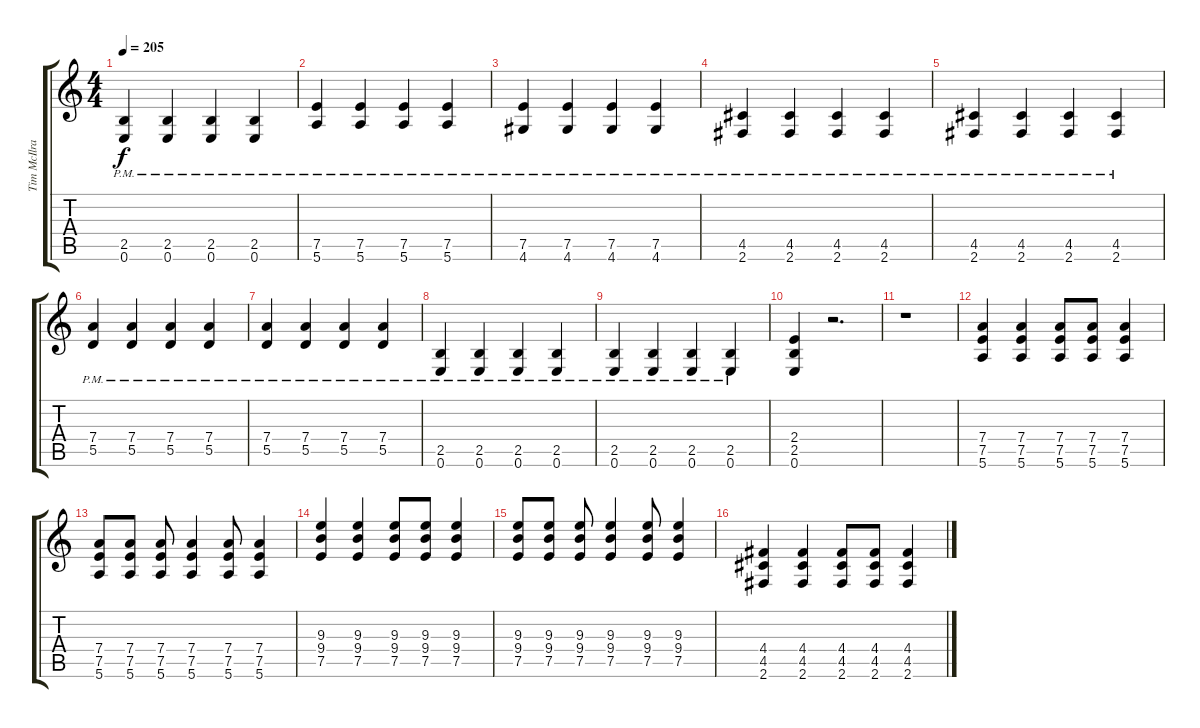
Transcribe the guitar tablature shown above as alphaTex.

\track ("Tim McIlrath" "Tim McIlra") {instrument distortionguitar}
\staff {score tabs}
\tuning (E4 B3 G3 D3 A2 E2) {hide}
\ts (4 4)
\tempo 205
\clef g2
\ks c
(2.5{pm} 0.6{pm}).4{dy f} (2.5{pm} 0.6{pm}).4 (2.5{pm} 0.6{pm}).4 (2.5{pm} 0.6{pm}).4 |
(7.5{pm} 5.6{pm}).4 (7.5{pm} 5.6{pm}).4 (7.5{pm} 5.6{pm}).4 (7.5{pm} 5.6{pm}).4 |
(7.5{pm} 4.6{pm}).4 (7.5{pm} 4.6{pm}).4 (7.5{pm} 4.6{pm}).4 (7.5{pm} 4.6{pm}).4 |
(4.5{pm} 2.6{pm}).4 (4.5{pm} 2.6{pm}).4 (4.5{pm} 2.6{pm}).4 (4.5{pm} 2.6{pm}).4 |
(4.5{pm} 2.6{pm}).4 (4.5{pm} 2.6{pm}).4 (4.5{pm} 2.6{pm}).4 (4.5{pm} 2.6{pm}).4 |
(7.4{pm} 5.5{pm}).4 (7.4{pm} 5.5{pm}).4 (7.4{pm} 5.5{pm}).4 (7.4{pm} 5.5{pm}).4 |
(7.4{pm} 5.5{pm}).4 (7.4{pm} 5.5{pm}).4 (7.4{pm} 5.5{pm}).4 (7.4{pm} 5.5{pm}).4 |
(2.5{pm} 0.6{pm}).4 (2.5{pm} 0.6{pm}).4 (2.5{pm} 0.6{pm}).4 (2.5{pm} 0.6{pm}).4 |
(2.5{pm} 0.6{pm}).4 (2.5{pm} 0.6{pm}).4 (2.5{pm} 0.6{pm}).4 (2.5{pm} 0.6{pm}).4 |
(2.4 2.5 0.6).4 r.2{d} |
r.1 |
(7.4 7.5 5.6).4 (7.4 7.5 5.6).4 (7.4 7.5 5.6).8 (7.4 7.5 5.6).8 (7.4 7.5 5.6).4 |
(7.4 7.5 5.6).8 (7.4 7.5 5.6).8 (7.4 7.5 5.6).8 (7.4 7.5 5.6).4 (7.4 7.5 5.6).8 (7.4 7.5 5.6).4 |
(9.3 9.4 7.5).4 (9.3 9.4 7.5).4 (9.3 9.4 7.5).8 (9.3 9.4 7.5).8 (9.3 9.4 7.5).4 |
(9.3 9.4 7.5).8 (9.3 9.4 7.5).8 (9.3 9.4 7.5).8 (9.3 9.4 7.5).4 (9.3 9.4 7.5).8 (9.3 9.4 7.5).4 |
(4.4 4.5 2.6).4 (4.4 4.5 2.6).4 (4.4 4.5 2.6).8 (4.4 4.5 2.6).8 (4.4 4.5 2.6).4
